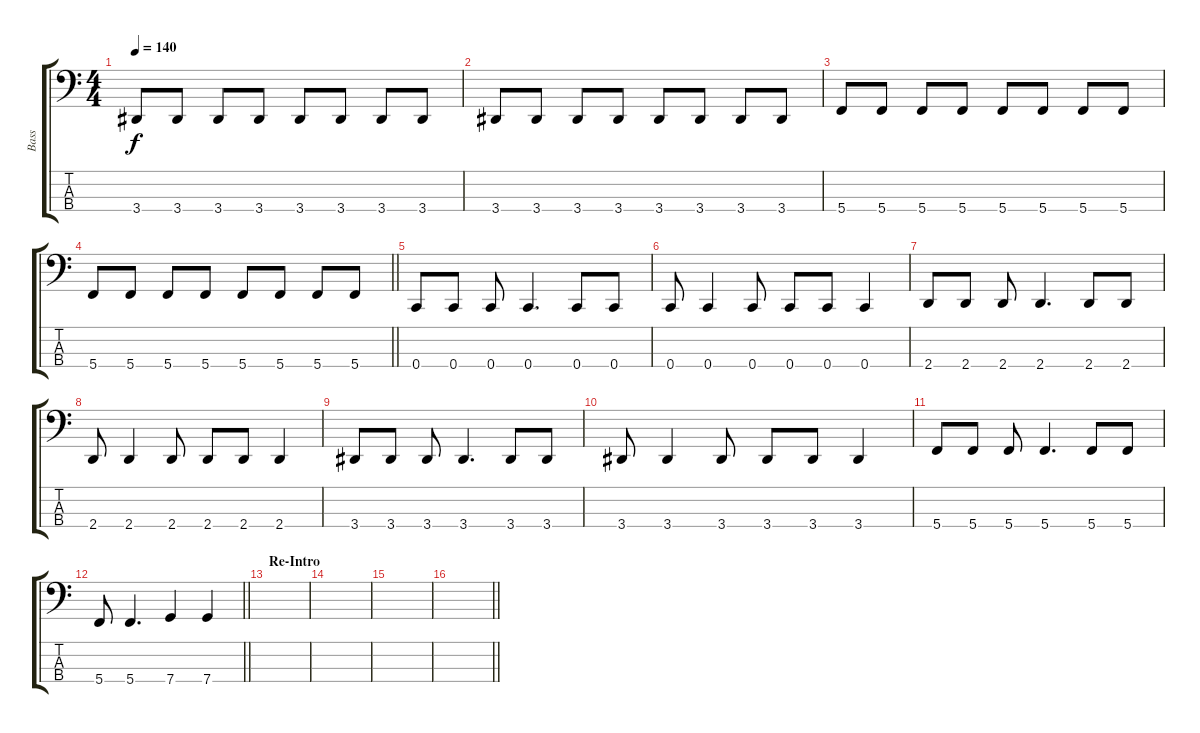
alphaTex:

\track ("Bass" "Bass") {instrument electricbassfinger}
\staff {score tabs}
\tuning (F2 C2 G1 C1) {hide}
\ts (4 4)
\tempo 140
\clef f4
\ks c
3.4.8{dy f} 3.4.8 3.4.8 3.4.8 3.4.8 3.4.8 3.4.8 3.4.8 |
3.4.8 3.4.8 3.4.8 3.4.8 3.4.8 3.4.8 3.4.8 3.4.8 |
5.4.8 5.4.8 5.4.8 5.4.8 5.4.8 5.4.8 5.4.8 5.4.8 |
\barLineRight lightlight
5.4.8 5.4.8 5.4.8 5.4.8 5.4.8 5.4.8 5.4.8 5.4.8 |
0.4.8 0.4.8 0.4.8 0.4.4{d} 0.4.8 0.4.8 |
0.4.8 0.4.4 0.4.8 0.4.8 0.4.8 0.4.4 |
2.4.8 2.4.8 2.4.8 2.4.4{d} 2.4.8 2.4.8 |
2.4.8 2.4.4 2.4.8 2.4.8 2.4.8 2.4.4 |
3.4.8 3.4.8 3.4.8 3.4.4{d} 3.4.8 3.4.8 |
3.4.8 3.4.4 3.4.8 3.4.8 3.4.8 3.4.4 |
5.4.8 5.4.8 5.4.8 5.4.4{d} 5.4.8 5.4.8 |
\barLineRight lightlight
5.4.8 5.4.4{d} 7.4.4 7.4.4 |
\section ("" "Re-Intro")
|
|
|
\barLineRight lightlight
